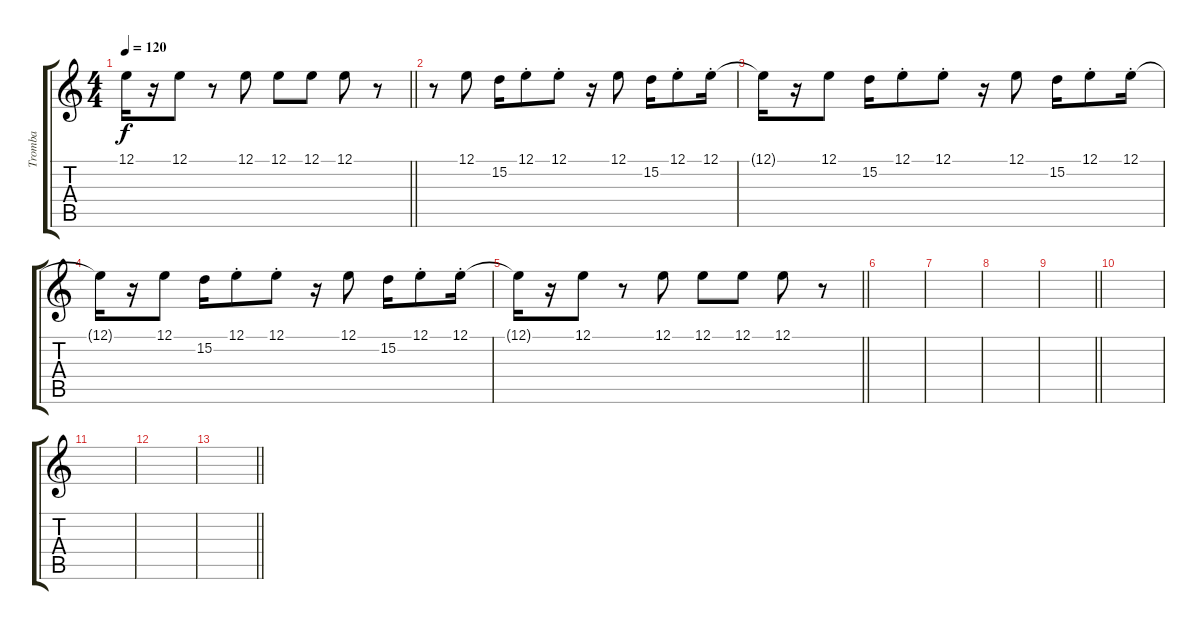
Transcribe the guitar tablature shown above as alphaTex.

\track ("Tromba" "Tromba") {instrument trumpet}
\staff {score tabs}
\tuning (E4 B3 G3 D3 A2 E2) {hide}
\ts (4 4)
\tempo 120
\clef g2
\barLineRight lightlight
\ks c
12.1{t}.16{dy f} r.16 12.1.8 r.8 12.1.8 12.1.8 12.1.8 12.1.8 r.8 |
r.8 12.1.8 15.2.16 12.1{st}.8 12.1{st}.8 r.16 12.1.8 15.2.16 12.1{st}.8 12.1{st}.16 |
12.1{t}.16 r.16 12.1.8 15.2.16 12.1{st}.8 12.1{st}.8 r.16 12.1.8 15.2.16 12.1{st}.8 12.1{st}.16 |
12.1{t}.16 r.16 12.1.8 15.2.16 12.1{st}.8 12.1{st}.8 r.16 12.1.8 15.2.16 12.1{st}.8 12.1{st}.16 |
\barLineRight lightlight
12.1{t}.16 r.16 12.1.8 r.8 12.1.8 12.1.8 12.1.8 12.1.8 r.8 |
|
|
|
\barLineRight lightlight
|
|
|
|
\barLineRight lightlight
